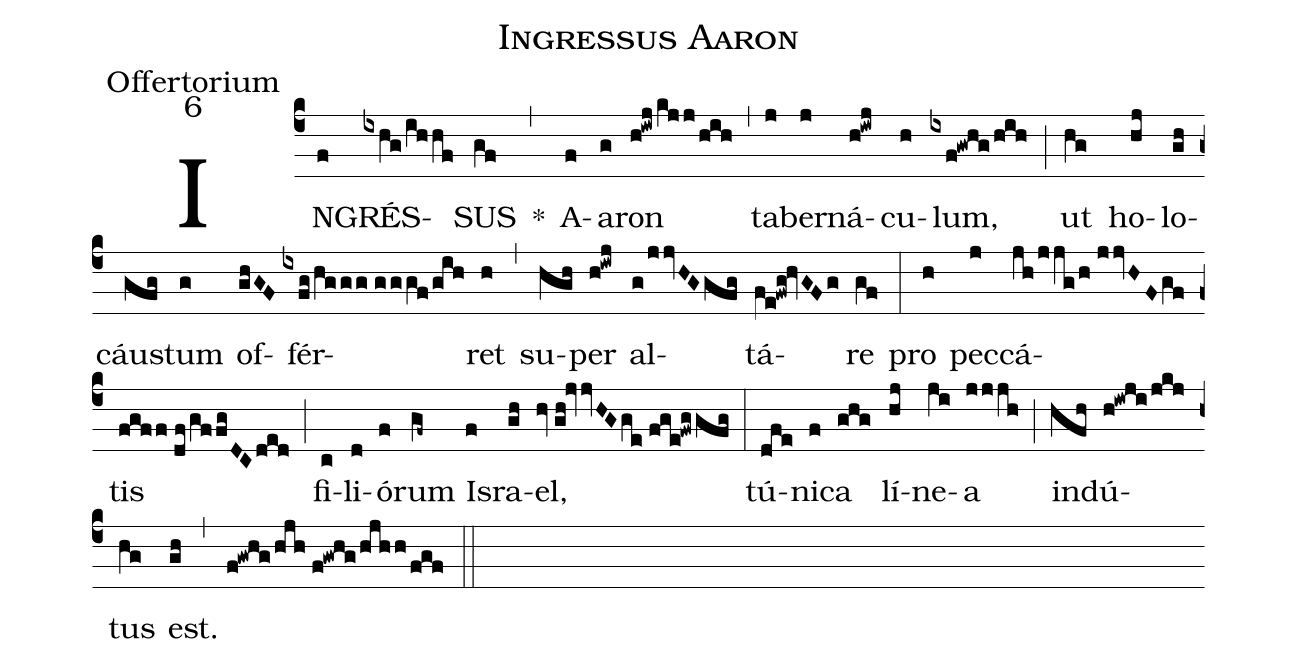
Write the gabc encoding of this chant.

name:Ingressus Aaron;
office-part:Offertorium;
mode:6;
%%
(c4) IN(f)GRÉS(ixhg/ihhf)SUS(gf) *(,) A(f)a(g)ron(h!iwj/kjj/hih) (,) ta(j)ber(j)ná(h!iwj)cu(h)lum,(ixf!gwhg/hih) (;) ut(hg) ho(hj)lo(gh)cáu(gfg)stum(g) of(ghGF)fér(ixfg/hggg//gggf/gih)ret(h) (,) su(hgh)per(h!iwj) al(g/jjvHGgfg)tá(fe!fwg!hvGFg)re(gf) (:) pro(h) pec(j)cá(jh/jjg/h//jjvHFgf)tis(fgff//df/gffgDCded) (;) fi(c)li(d)ó(f)rum(gf~) Is(f)ra(gh)el,(hv//gh!jvvHGge//fge!fwggfg) (:) tú(dfe)ni(f)ca(ghg) lí(hj)ne(ji)a(jjjh) (;) in(hfh)dú(h!iwji/jkj)tus(hg) est.(gh) (,) (f!gwhg/hjh//f!gwhg/hjhh/fgf) (::)
